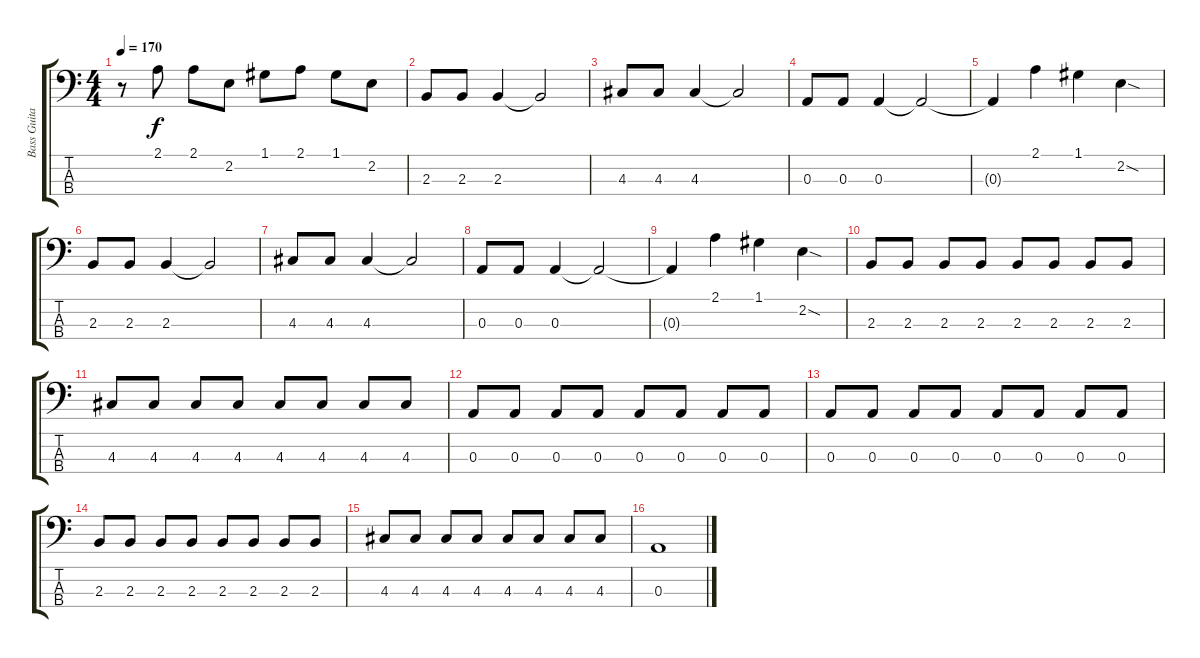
\track ("Bass Guitar" "Bass Guita") {instrument electricbasspick}
\staff {score tabs}
\tuning (G2 D2 A1 E1) {hide}
\ts (4 4)
\tempo 170
\clef f4
\ks c
r.8{dy f} 2.1.8 2.1.8 2.2.8 1.1.8 2.1.8 1.1.8 2.2.8 |
2.3.8 2.3.8 2.3.4 2.3{t}.2 |
4.3.8 4.3.8 4.3.4 4.3{t}.2 |
0.3.8 0.3.8 0.3.4 0.3{t}.2 |
0.3{t}.4 2.1.4 1.1.4 2.2{sod}.4 |
2.3.8 2.3.8 2.3.4 2.3{t}.2 |
4.3.8 4.3.8 4.3.4 4.3{t}.2 |
0.3.8 0.3.8 0.3.4 0.3{t}.2 |
0.3{t}.4 2.1.4 1.1.4 2.2{sod}.4 |
2.3.8 2.3.8 2.3.8 2.3.8 2.3.8 2.3.8 2.3.8 2.3.8 |
4.3.8 4.3.8 4.3.8 4.3.8 4.3.8 4.3.8 4.3.8 4.3.8 |
0.3.8 0.3.8 0.3.8 0.3.8 0.3.8 0.3.8 0.3.8 0.3.8 |
0.3.8 0.3.8 0.3.8 0.3.8 0.3.8 0.3.8 0.3.8 0.3.8 |
2.3.8 2.3.8 2.3.8 2.3.8 2.3.8 2.3.8 2.3.8 2.3.8 |
4.3.8 4.3.8 4.3.8 4.3.8 4.3.8 4.3.8 4.3.8 4.3.8 |
0.3.1
